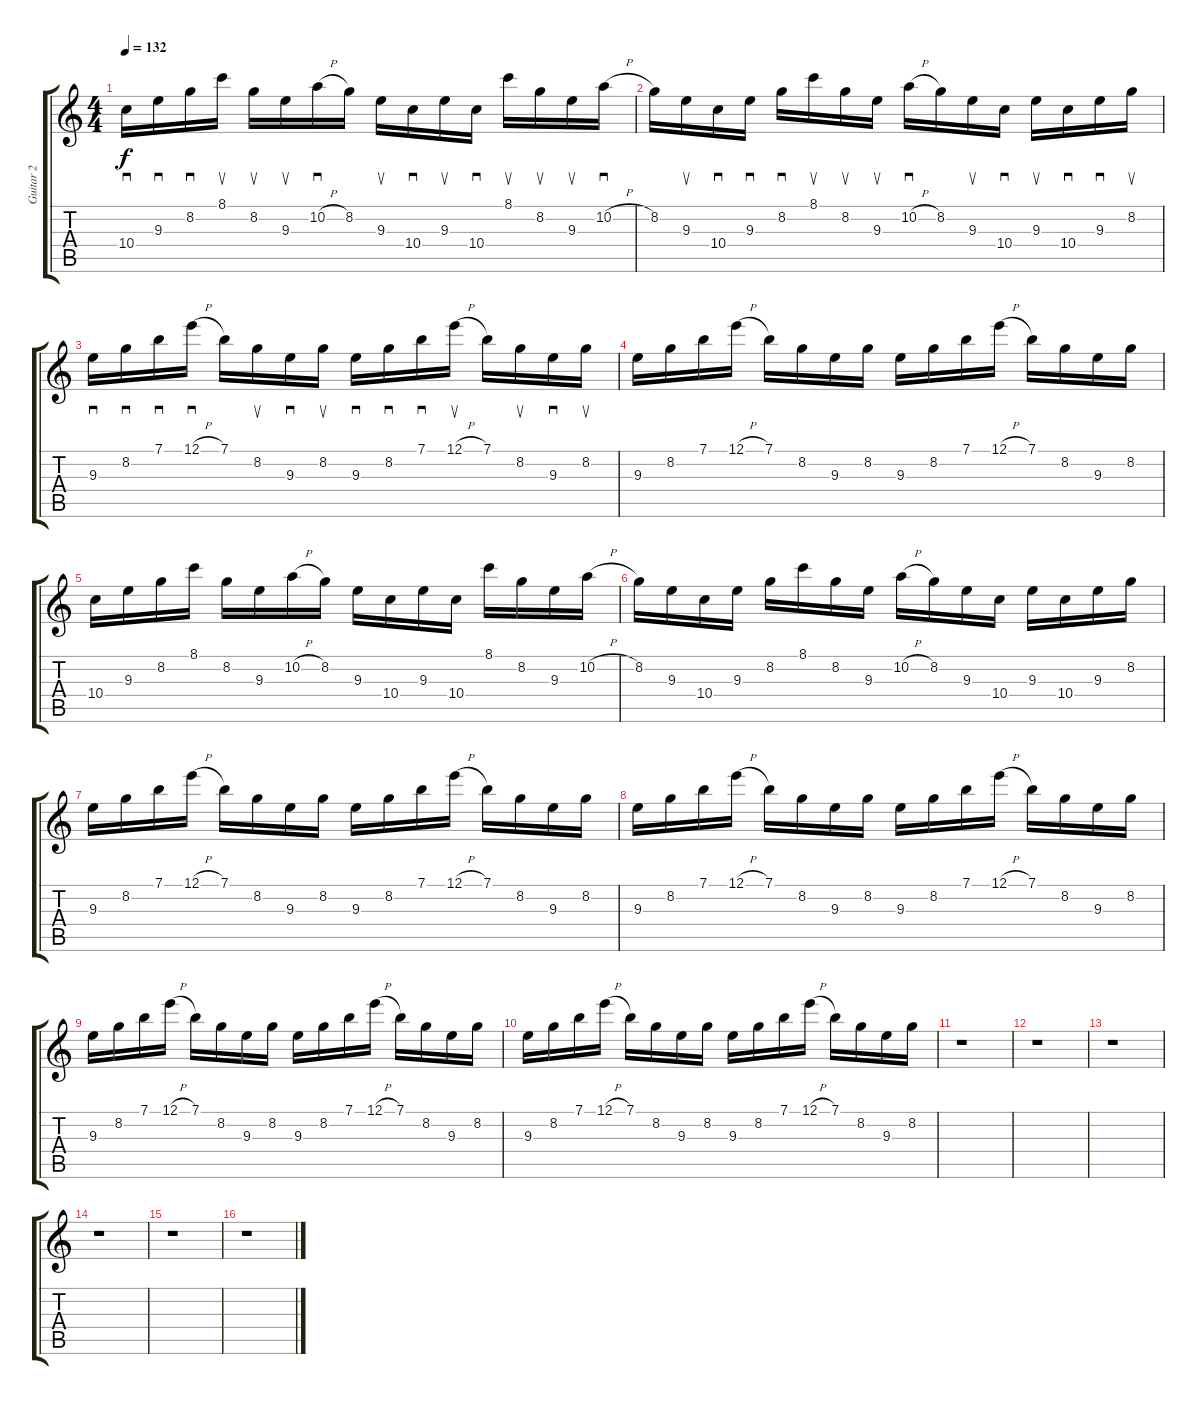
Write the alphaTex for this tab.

\track ("Guitar 2" "Guitar 2") {instrument overdrivenguitar}
\staff {score tabs}
\tuning (E4 B3 G3 D3 A2 E2) {hide}
\ts (4 4)
\tempo 132
\clef g2
\ks c
10.4.16{sd dy f volume 13} 9.3.16{sd} 8.2.16{sd} 8.1.16{su} 8.2.16{su} 9.3.16{su} 10.2{h}.16{sd} 8.2.16 9.3.16{su} 10.4.16{sd} 9.3.16{su} 10.4.16{sd} 8.1.16{su} 8.2.16{su} 9.3.16{su} 10.2{h}.16{sd} |
8.2.16 9.3.16{su} 10.4.16{sd} 9.3.16{sd} 8.2.16{sd} 8.1.16{su} 8.2.16{su} 9.3.16{su} 10.2{h}.16{sd} 8.2.16 9.3.16{su} 10.4.16{sd} 9.3.16{su} 10.4.16{sd} 9.3.16{sd} 8.2.16{su} |
9.3.16{sd} 8.2.16{sd} 7.1.16{sd} 12.1{h}.16{sd} 7.1.16 8.2.16{su} 9.3.16{sd} 8.2.16{su} 9.3.16{sd} 8.2.16{sd} 7.1.16{sd} 12.1{h}.16{su} 7.1.16 8.2.16{su} 9.3.16{sd} 8.2.16{su} |
9.3.16 8.2.16 7.1.16 12.1{h}.16 7.1.16 8.2.16 9.3.16 8.2.16 9.3.16 8.2.16 7.1.16 12.1{h}.16 7.1.16 8.2.16 9.3.16 8.2.16 |
10.4.16 9.3.16 8.2.16 8.1.16 8.2.16 9.3.16 10.2{h}.16 8.2.16 9.3.16 10.4.16 9.3.16 10.4.16 8.1.16 8.2.16 9.3.16 10.2{h}.16 |
8.2.16 9.3.16 10.4.16 9.3.16 8.2.16 8.1.16 8.2.16 9.3.16 10.2{h}.16 8.2.16 9.3.16 10.4.16 9.3.16 10.4.16 9.3.16 8.2.16 |
9.3.16 8.2.16 7.1.16 12.1{h}.16 7.1.16 8.2.16 9.3.16 8.2.16 9.3.16 8.2.16 7.1.16 12.1{h}.16 7.1.16 8.2.16 9.3.16 8.2.16 |
9.3.16 8.2.16 7.1.16 12.1{h}.16 7.1.16 8.2.16 9.3.16 8.2.16 9.3.16 8.2.16 7.1.16 12.1{h}.16 7.1.16 8.2.16 9.3.16 8.2.16 |
9.3.16 8.2.16 7.1.16 12.1{h}.16 7.1.16 8.2.16 9.3.16 8.2.16 9.3.16 8.2.16 7.1.16 12.1{h}.16 7.1.16 8.2.16 9.3.16 8.2.16 |
9.3.16 8.2.16 7.1.16 12.1{h}.16 7.1.16 8.2.16 9.3.16 8.2.16 9.3.16 8.2.16 7.1.16 12.1{h}.16 7.1.16 8.2.16 9.3.16 8.2.16 |
r.1{volume 11} |
r.1 |
r.1 |
r.1 |
r.1 |
r.1
